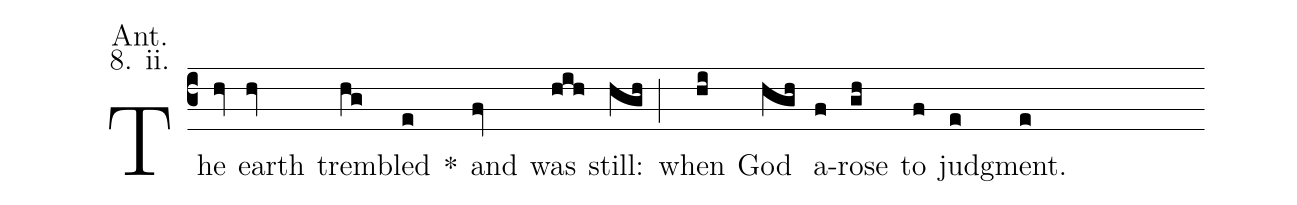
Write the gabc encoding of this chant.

annotation: Ant.;
annotation: 8. ii.;
%%
(c3) The(hv) earth(hv) trem(hg)bled(e) <sp>*</sp>() and(fv) was(hih) still:(hgh;) when(hi) God(hgh) a(f)rose(gh) to(f) judg(e)ment.(e)
